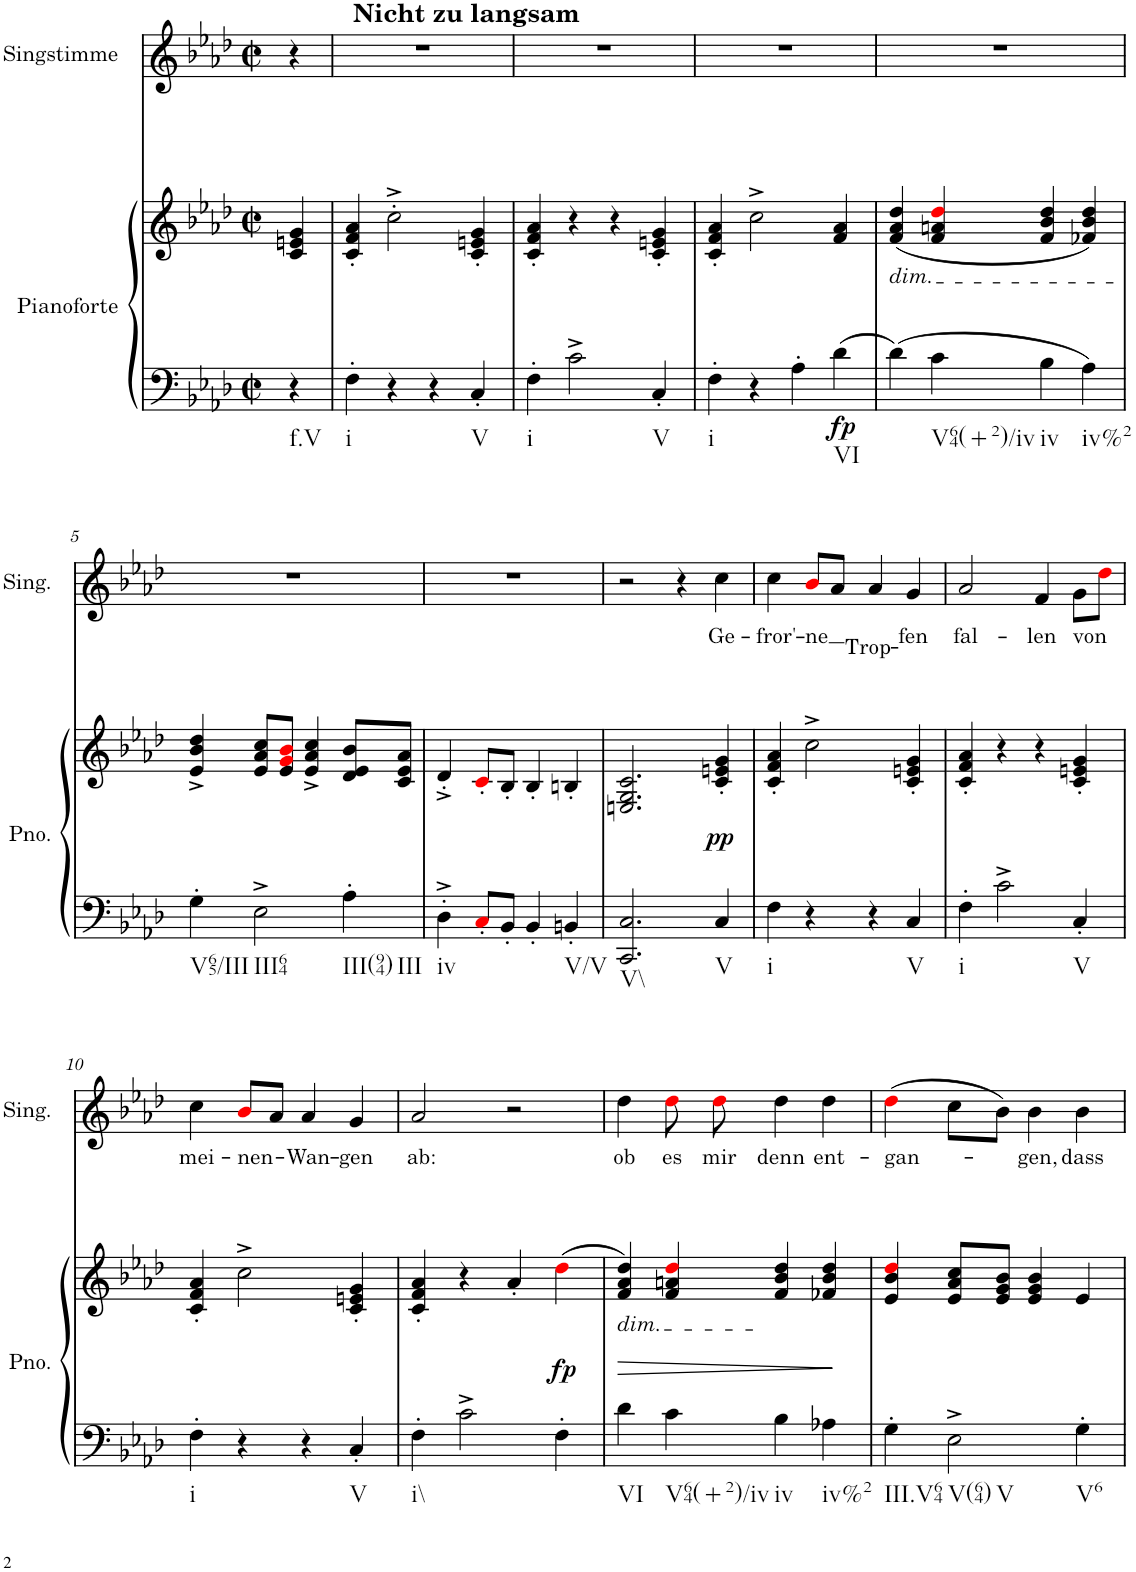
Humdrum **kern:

**kern	**kern	**dynam	**kern	**text
*part2	*part2	*part2	*part1	*part1
*staff3	*staff2	*staff2/3	*staff1	*staff1
*I"Pianoforte	*	*	*I"Singstimme	*
*I'Pno.	*	*	*I'Sing.	*
*clefF4	*clefG2	*	*clefG2	*
*k[b-e-a-d-]	*k[b-e-a-d-]	*	*k[b-e-a-d-]	*
*M2/2	*M2/2	*	*M2/2	*
*met(c|)	*met(c|)	*	*met(c|)	*
=	=	=	=	=
!	!	!	!LO:TX:a:B:t=Nicht zu langsam	!
!LO:TX:b:t=f.V	!	!	!	!
4r	4c/ 4en/ 4g/	.	4r	.
=1	=1	=1	=1	=1
!LO:TX:b:t=i	!	!	!	!
4F'\	4c/' 4f/' 4a-/'	.	1r	.
4r	2cc'^\	.	.	.
4r	.	.	.	.
!LO:TX:b:t=V	!	!	!	!
4C'/	4c/' 4en/' 4g/'	.	.	.
=2	=2	=2	=2	=2
!LO:TX:b:t=i	!	!	!	!
4F'\	4c/' 4f/' 4a-/'	.	1r	.
2c^\	4r	.	.	.
.	4r	.	.	.
!LO:TX:b:t=V	!	!	!	!
4C'/	4c/' 4en/' 4g/'	.	.	.
=3	=3	=3	=3	=3
!LO:TX:b:t=i	!	!	!	!
4F'\	4c/' 4f/' 4a-/'	.	1r	.
4r	2cc^\	.	.	.
4A-'\	.	.	.	.
!LO:TX:b:t=VI	!	!	!	!
!	!	!LO:DY:b=2	!	!
4d-\	4f/ 4a-/	fp	.	.
=4	=4	=4	=4	=4
!	!LO:TX:b:i:t=dim.	!	!	!
4d-\	(4f/ 4a-/ 4dd-/	.	1r	.
!LO:TX:b:t=V64(+2)/iv	!	!	!	!
4c\	4f/ 4an/ 4dd-i/	.	.	.
!LO:TX:b:t=iv	!	!	!	!
4B-\	4f/ 4b-/ 4dd-/	.	.	.
!LO:TX:b:t=iv%2	!	!	!	!
4A-\	4f-X/ 4b-/ 4dd-/)	.	.	.
!!LO:LB:g=z
=5	=5	=5	=5	=5
!LO:TX:b:t=V65/III	!	!	!	!
4G'\	4e-/^ 4b-/^ 4dd-/^	.	1r	.
!LO:TX:b:t=III64	!	!	!	!
2E-^\	8e-/ 8a-/ 8cc/L	.	.	.
.	8e-/ 8gi/ 8b-i/J	.	.	.
.	4e-/^ 4a-/^ 4cc/^	.	.	.
!LO:TX:b:t=III(94)	!	!	!	!
!LO:TX:b:t=III	!	!	!	!
4A-'\	8d-/ 8e-/ 8b-/L	.	.	.
.	8c/ 8e-/ 8a-/J	.	.	.
=6	=6	=6	=6	=6
!LO:TX:b:t=iv	!	!	!	!
4D-'^\	4d-'^/	.	1r	.
8C'i/L	8c'i/L	.	.	.
8BB-'/J	8B-'/J	.	.	.
4BB-'/	4B-'/	.	.	.
!LO:TX:b:t=V/V	!	!	!	!
4BBn'/	4Bn'/	.	.	.
=7	=7	=7	=7	=7
!LO:TX:b:t=V\\	!	!	!	!
2.CC/ 2.C/	2.En/ 2.G/ 2.c/	.	2r	.
.	.	.	4r	.
!LO:TX:b:t=V	!	!	!	!
!	!	!LO:DY:b	!	!LO:LY:b
4C/	4c/' 4en/' 4g/'	pp	4cc\	Ge-
=8	=8	=8	=8	=8
!LO:TX:b:t=i	!	!	!	!
!	!	!	!	!LO:LY:b
4F\	4c/' 4f/' 4a-/'	.	4cc\	-fror'-
!	!	!	!	!LO:LY:b
4r	2cc^\	.	8b-i/L	-ne
.	.	.	8a-/J	.
!	!	!	!	!LO:LY:b
4r	.	.	4a-/	Trop-
!LO:TX:b:t=V	!	!	!	!
!	!	!	!	!LO:LY:b
4C/	4c/' 4en/' 4g/'	.	4g/	-fen
=9	=9	=9	=9	=9
!LO:TX:b:t=i	!	!	!	!
!	!	!	!	!LO:LY:b
4F'\	4c/' 4f/' 4a-/'	.	2a-/	fal-
2c^\	4r	.	.	.
!	!	!	!	!LO:LY:b
.	4r	.	4f/	-len
!LO:TX:b:t=V	!	!	!	!
!	!	!	!	!LO:LY:b
4C'/	4c/' 4en/' 4g/'	.	8g\L	von
.	.	.	8dd-i\J	.
!!LO:LB:g=z
=10	=10	=10	=10	=10
!LO:TX:b:t=i	!	!	!	!
!	!	!	!	!LO:LY:b
4F'\	4c/' 4f/' 4a-/'	.	4cc\	mei-
!	!	!	!	!LO:LY:b
4r	2cc^\	.	8b-i/L	-nen-
.	.	.	8a-/J	.
!	!	!	!	!LO:LY:b
4r	.	.	4a-/	-Wan-
!LO:TX:b:t=V	!	!	!	!
!	!	!	!	!LO:LY:b
4C'/	4c/' 4en/' 4g/'	.	4g/	-gen
=11	=11	=11	=11	=11
!LO:TX:b:t=i\\	!	!	!	!
!	!	!	!	!LO:LY:b
4F'\	4c/' 4f/' 4a-/'	.	2a-/	ab:
2c^\	4r	.	.	.
.	4a-'/	.	2r	.
!	!	!LO:DY:a=2	!	!
4F'\	(4dd-i\	fp	.	.
=12	=12	=12	=12	=12
!	!LO:TX:b:i:t=dim.	!	!	!
!LO:TX:b:t=VI	!	!	!	!
!	!	!LO:HP:b	!	!LO:LY:b
4d-\	4f/ 4a-/ 4dd-/)	>	4dd-\	ob
!LO:TX:b:t=V64(+2)/iv	!	!	!	!
!	!	!	!	!LO:LY:b
4c\	4f/ 4an/ 4dd-i/	.	8dd-i\	es
!	!	!	!	!LO:LY:b
.	.	.	8dd-i\	mir
!LO:TX:b:t=iv	!	!	!	!
!	!	!	!	!LO:LY:b
4B-\	4f/ 4b-/ 4dd-/	]	4dd-\	denn
!LO:TX:b:t=iv%2	!	!	!	!
!	!	!	!	!LO:LY:b
4A-X\	4f-X/ 4b-/ 4dd-/	.	4dd-\	ent-
=13	=13	=13	=13	=13
!LO:TX:b:t=III.V64	!	!	!	!
!	!	!	!	!LO:LY:b
4G'\	4e-/ 4b-/ 4dd-i/	.	(4dd-i\	-gan-
!LO:TX:b:t=V(64)	!	!	!	!
!LO:TX:b:t=V	!	!	!	!
2E-^\	8e-/ 8a-/ 8cc/L	.	8cc\L	.
.	8e-/ 8g/ 8b-/J	.	8b-\J)	.
!	!	!	!	!LO:LY:b
.	4e-/ 4g/ 4b-/	.	4b-\	-gen,
!LO:TX:b:t=V6	!	!	!	!
!	!	!	!	!LO:LY:b
4G'\	4e-/	.	4b-\	dass
=	=	=	=	=
*-	*-	*-	*-	*-
